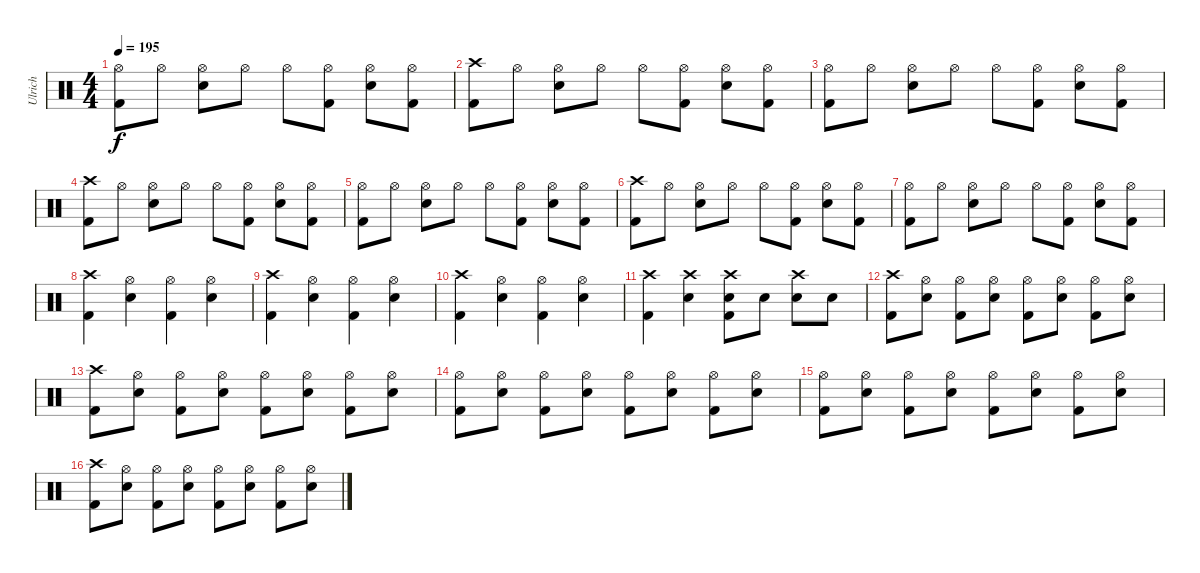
\track ("Ulrich" "Ulrich") {instrument percussion}
\staff {score}
\articulation defaults
\ts (4 4)
\tempo 195
\clef neutral
\ks c
("Hi-Hat (open)" "Kick (hit) 2").8{dy f} "Hi-Hat (open)".8 ("Hi-Hat (open)" "Snare (hit) 2").8 "Hi-Hat (open)".8 "Hi-Hat (open)".8 ("Hi-Hat (open)" "Kick (hit) 2").8 ("Hi-Hat (open)" "Snare (hit) 2").8 ("Hi-Hat (open)" "Kick (hit) 2").8 |
("Crash high (hit)" "Kick (hit) 2").8 "Hi-Hat (open)".8 ("Hi-Hat (open)" "Snare (hit) 2").8 "Hi-Hat (open)".8 "Hi-Hat (open)".8 ("Hi-Hat (open)" "Kick (hit) 2").8 ("Hi-Hat (open)" "Snare (hit) 2").8 ("Hi-Hat (open)" "Kick (hit) 2").8 |
("Hi-Hat (open)" "Kick (hit) 2").8 "Hi-Hat (open)".8 ("Hi-Hat (open)" "Snare (hit) 2").8 "Hi-Hat (open)".8 "Hi-Hat (open)".8 ("Hi-Hat (open)" "Kick (hit) 2").8 ("Hi-Hat (open)" "Snare (hit) 2").8 ("Hi-Hat (open)" "Kick (hit) 2").8 |
("Crash high (hit)" "Kick (hit) 2").8 "Hi-Hat (open)".8 ("Hi-Hat (open)" "Snare (hit) 2").8 "Hi-Hat (open)".8 "Hi-Hat (open)".8 ("Hi-Hat (open)" "Kick (hit) 2").8 ("Hi-Hat (open)" "Snare (hit) 2").8 ("Hi-Hat (open)" "Kick (hit) 2").8 |
("Hi-Hat (open)" "Kick (hit) 2").8 "Hi-Hat (open)".8 ("Hi-Hat (open)" "Snare (hit) 2").8 "Hi-Hat (open)".8 "Hi-Hat (open)".8 ("Hi-Hat (open)" "Kick (hit) 2").8 ("Hi-Hat (open)" "Snare (hit) 2").8 ("Hi-Hat (open)" "Kick (hit) 2").8 |
("Crash high (hit)" "Kick (hit) 2").8 "Hi-Hat (open)".8 ("Hi-Hat (open)" "Snare (hit) 2").8 "Hi-Hat (open)".8 "Hi-Hat (open)".8 ("Hi-Hat (open)" "Kick (hit) 2").8 ("Hi-Hat (open)" "Snare (hit) 2").8 ("Hi-Hat (open)" "Kick (hit) 2").8 |
("Hi-Hat (open)" "Kick (hit) 2").8 "Hi-Hat (open)".8 ("Hi-Hat (open)" "Snare (hit) 2").8 "Hi-Hat (open)".8 "Hi-Hat (open)".8 ("Hi-Hat (open)" "Kick (hit) 2").8 ("Hi-Hat (open)" "Snare (hit) 2").8 ("Hi-Hat (open)" "Kick (hit) 2").8 |
("Crash high (hit)" "Kick (hit) 2").4 ("Hi-Hat (open)" "Snare (hit) 2").4 ("Hi-Hat (open)" "Kick (hit) 2").4 ("Hi-Hat (open)" "Snare (hit) 2").4 |
("Crash high (hit)" "Kick (hit) 2").4 ("Hi-Hat (open)" "Snare (hit) 2").4 ("Hi-Hat (open)" "Kick (hit) 2").4 ("Hi-Hat (open)" "Snare (hit) 2").4 |
("Crash high (hit)" "Kick (hit) 2").4 ("Hi-Hat (open)" "Snare (hit) 2").4 ("Hi-Hat (open)" "Kick (hit) 2").4 ("Hi-Hat (open)" "Snare (hit) 2").4 |
("Crash high (hit)" "Kick (hit) 2").4 ("Crash high (hit)" "Snare (hit) 2").4 ("Crash high (hit)" "Snare (hit) 2" "Kick (hit) 2").8 "Snare (hit) 2".8 ("Crash high (hit)" "Snare (hit) 2").8 "Snare (hit) 2".8 |
("Crash high (hit)" "Kick (hit) 2").8 ("Hi-Hat (open)" "Snare (hit) 2").8 ("Hi-Hat (open)" "Kick (hit) 2").8 ("Hi-Hat (open)" "Snare (hit) 2").8 ("Hi-Hat (open)" "Kick (hit) 2").8 ("Hi-Hat (open)" "Snare (hit) 2").8 ("Hi-Hat (open)" "Kick (hit) 2").8 ("Hi-Hat (open)" "Snare (hit) 2").8 |
("Crash high (hit)" "Kick (hit) 2").8 ("Hi-Hat (open)" "Snare (hit) 2").8 ("Hi-Hat (open)" "Kick (hit) 2").8 ("Hi-Hat (open)" "Snare (hit) 2").8 ("Hi-Hat (open)" "Kick (hit) 2").8 ("Hi-Hat (open)" "Snare (hit) 2").8 ("Hi-Hat (open)" "Kick (hit) 2").8 ("Hi-Hat (open)" "Snare (hit) 2").8 |
("Hi-Hat (open)" "Kick (hit) 2").8 ("Hi-Hat (open)" "Snare (hit) 2").8 ("Hi-Hat (open)" "Kick (hit) 2").8 ("Hi-Hat (open)" "Snare (hit) 2").8 ("Hi-Hat (open)" "Kick (hit) 2").8 ("Hi-Hat (open)" "Snare (hit) 2").8 ("Hi-Hat (open)" "Kick (hit) 2").8 ("Hi-Hat (open)" "Snare (hit) 2").8 |
("Hi-Hat (open)" "Kick (hit) 2").8 ("Hi-Hat (open)" "Snare (hit) 2").8 ("Hi-Hat (open)" "Kick (hit) 2").8 ("Hi-Hat (open)" "Snare (hit) 2").8 ("Hi-Hat (open)" "Kick (hit) 2").8 ("Hi-Hat (open)" "Snare (hit) 2").8 ("Hi-Hat (open)" "Kick (hit) 2").8 ("Hi-Hat (open)" "Snare (hit) 2").8 |
("Crash high (hit)" "Kick (hit) 2").8 ("Hi-Hat (open)" "Snare (hit) 2").8 ("Hi-Hat (open)" "Kick (hit) 2").8 ("Hi-Hat (open)" "Snare (hit) 2").8 ("Hi-Hat (open)" "Kick (hit) 2").8 ("Hi-Hat (open)" "Snare (hit) 2").8 ("Hi-Hat (open)" "Kick (hit) 2").8 ("Hi-Hat (open)" "Snare (hit) 2").8
